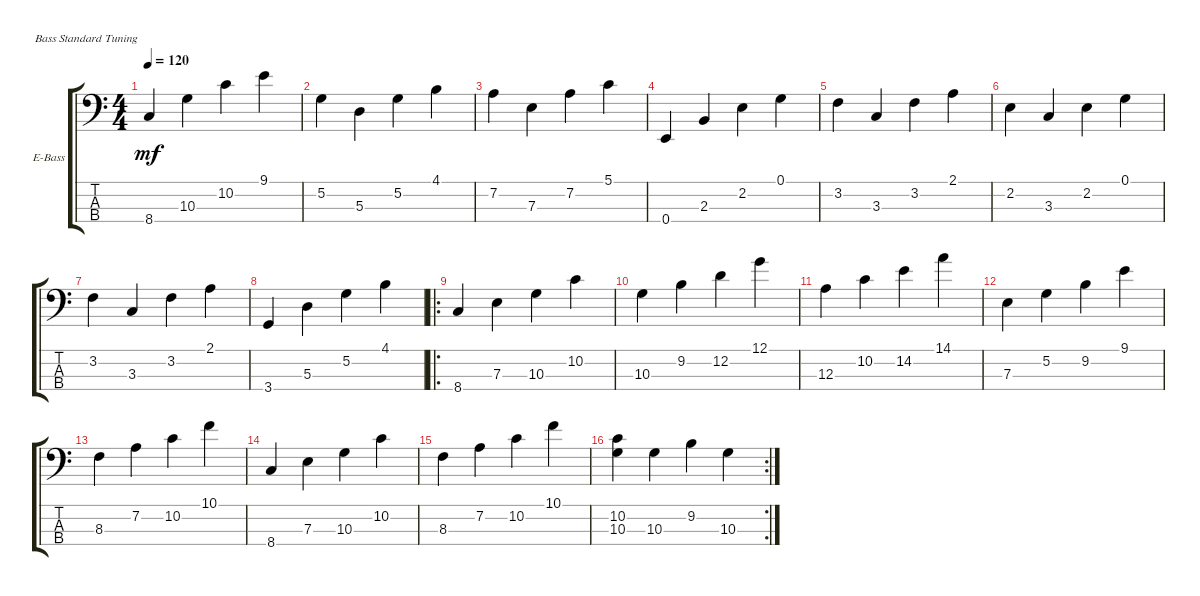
\bracketExtendMode groupsimilarinstruments
\firstSystemTrackNameOrientation horizontal
\otherSystemsTrackNameOrientation horizontal
\track ("Electric Bass" "E-Bass") {instrument electricbassfinger}
\staff {score tabs}
\tuning (G2 D2 A1 E1)
\ts (4 4)
\tempo 120
\clef f4
\scale
0.333333
\ks c
8.4.4{dy mf} 10.3.4 10.2.4 9.1.4 |
\scale
0.333333 5.2.4 5.3.4 5.2.4 4.1.4 |
\scale
0.333333 7.2.4 7.3.4 7.2.4 5.1.4 |
\scale
0.333333 0.4.4 2.3.4 2.2.4 0.1.4 |
\scale
0.333333 3.2.4 3.3.4 3.2.4 2.1.4 |
\scale
0.333333 2.2.4 3.3.4 2.2.4 0.1.4 |
\scale
0.333333 3.2.4 3.3.4 3.2.4 2.1.4 |
\scale
0.333333 3.4.4 5.3.4 5.2.4 4.1.4 |
\ro
\scale
0.373737 8.4.4 7.3.4 10.3.4 10.2.4 |
\scale
0.313131 10.3.4 9.2.4 12.2.4 12.1.4 |
\scale
0.313131 12.3.4 10.2.4 14.2.4 14.1.4 |
\scale
0.333333 7.3.4 5.2.4 9.2.4 9.1.4 |
\scale
0.333333 8.3.4 7.2.4 10.2.4 10.1.4 |
\scale
0.333333 8.4.4 7.3.4 10.3.4 10.2.4 |
\scale
0.322917 8.3.4 7.2.4 10.2.4 10.1.4 |
\rc 2
\scale
0.354167 (10.3 10.2).4 10.3.4 9.2.4 10.3.4
